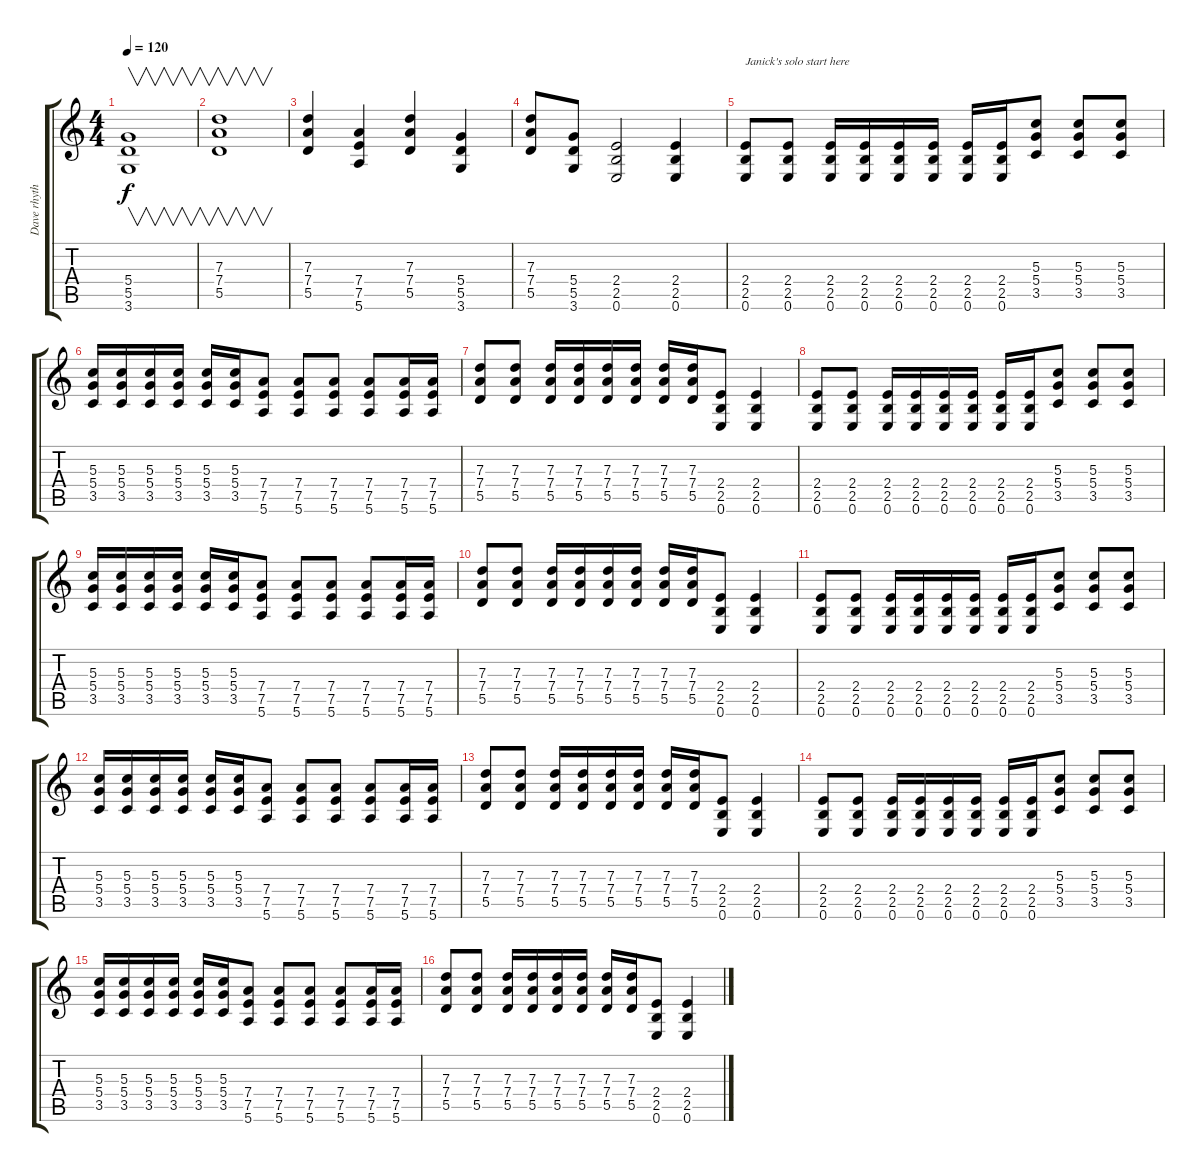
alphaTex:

\track ("Dave rhythm guitar" "Dave rhyth") {instrument distortionguitar}
\staff {score tabs}
\tuning (E4 B3 G3 D3 A2 E2) {hide}
\ts (4 4)
\tempo 120
\clef g2
\ks c
(5.4 5.5 3.6).1{v dy f instrument distortionguitar} |
(7.3 7.4 5.5).1{v} |
(7.3 7.4 5.5).4 (7.4 7.5 5.6).4 (7.3 7.4 5.5).4 (5.4 5.5 3.6).4 |
(7.3 7.4 5.5).8 (5.4 5.5 3.6).8 (2.4 2.5 0.6).2 (2.4 2.5 0.6).4 |
(2.4 2.5 0.6).8{txt "Janick's solo start here"} (2.4 2.5 0.6).8 (2.4 2.5 0.6).16 (2.4 2.5 0.6).16 (2.4 2.5 0.6).16 (2.4 2.5 0.6).16 (2.4 2.5 0.6).16 (2.4 2.5 0.6).16 (5.3 5.4 3.5).8 (5.3 5.4 3.5).8 (5.3 5.4 3.5).8 |
(5.3 5.4 3.5).16 (5.3 5.4 3.5).16 (5.3 5.4 3.5).16 (5.3 5.4 3.5).16 (5.3 5.4 3.5).16 (5.3 5.4 3.5).16 (7.4 7.5 5.6).8 (7.4 7.5 5.6).8 (7.4 7.5 5.6).8 (7.4 7.5 5.6).8 (7.4 7.5 5.6).16 (7.4 7.5 5.6).16 |
(7.3 7.4 5.5).8 (7.3 7.4 5.5).8 (7.3 7.4 5.5).16 (7.3 7.4 5.5).16 (7.3 7.4 5.5).16 (7.3 7.4 5.5).16 (7.3 7.4 5.5).16 (7.3 7.4 5.5).16 (2.4 2.5 0.6).8 (2.4 2.5 0.6).4 |
(2.4 2.5 0.6).8 (2.4 2.5 0.6).8 (2.4 2.5 0.6).16 (2.4 2.5 0.6).16 (2.4 2.5 0.6).16 (2.4 2.5 0.6).16 (2.4 2.5 0.6).16 (2.4 2.5 0.6).16 (5.3 5.4 3.5).8 (5.3 5.4 3.5).8 (5.3 5.4 3.5).8 |
(5.3 5.4 3.5).16 (5.3 5.4 3.5).16 (5.3 5.4 3.5).16 (5.3 5.4 3.5).16 (5.3 5.4 3.5).16 (5.3 5.4 3.5).16 (7.4 7.5 5.6).8 (7.4 7.5 5.6).8 (7.4 7.5 5.6).8 (7.4 7.5 5.6).8 (7.4 7.5 5.6).16 (7.4 7.5 5.6).16 |
(7.3 7.4 5.5).8 (7.3 7.4 5.5).8 (7.3 7.4 5.5).16 (7.3 7.4 5.5).16 (7.3 7.4 5.5).16 (7.3 7.4 5.5).16 (7.3 7.4 5.5).16 (7.3 7.4 5.5).16 (2.4 2.5 0.6).8 (2.4 2.5 0.6).4 |
(2.4 2.5 0.6).8 (2.4 2.5 0.6).8 (2.4 2.5 0.6).16 (2.4 2.5 0.6).16 (2.4 2.5 0.6).16 (2.4 2.5 0.6).16 (2.4 2.5 0.6).16 (2.4 2.5 0.6).16 (5.3 5.4 3.5).8 (5.3 5.4 3.5).8 (5.3 5.4 3.5).8 |
(5.3 5.4 3.5).16 (5.3 5.4 3.5).16 (5.3 5.4 3.5).16 (5.3 5.4 3.5).16 (5.3 5.4 3.5).16 (5.3 5.4 3.5).16 (7.4 7.5 5.6).8 (7.4 7.5 5.6).8 (7.4 7.5 5.6).8 (7.4 7.5 5.6).8 (7.4 7.5 5.6).16 (7.4 7.5 5.6).16 |
(7.3 7.4 5.5).8 (7.3 7.4 5.5).8 (7.3 7.4 5.5).16 (7.3 7.4 5.5).16 (7.3 7.4 5.5).16 (7.3 7.4 5.5).16 (7.3 7.4 5.5).16 (7.3 7.4 5.5).16 (2.4 2.5 0.6).8 (2.4 2.5 0.6).4 |
(2.4 2.5 0.6).8 (2.4 2.5 0.6).8 (2.4 2.5 0.6).16 (2.4 2.5 0.6).16 (2.4 2.5 0.6).16 (2.4 2.5 0.6).16 (2.4 2.5 0.6).16 (2.4 2.5 0.6).16 (5.3 5.4 3.5).8 (5.3 5.4 3.5).8 (5.3 5.4 3.5).8 |
(5.3 5.4 3.5).16 (5.3 5.4 3.5).16 (5.3 5.4 3.5).16 (5.3 5.4 3.5).16 (5.3 5.4 3.5).16 (5.3 5.4 3.5).16 (7.4 7.5 5.6).8 (7.4 7.5 5.6).8 (7.4 7.5 5.6).8 (7.4 7.5 5.6).8 (7.4 7.5 5.6).16 (7.4 7.5 5.6).16 |
(7.3 7.4 5.5).8 (7.3 7.4 5.5).8 (7.3 7.4 5.5).16 (7.3 7.4 5.5).16 (7.3 7.4 5.5).16 (7.3 7.4 5.5).16 (7.3 7.4 5.5).16 (7.3 7.4 5.5).16 (2.4 2.5 0.6).8 (2.4 2.5 0.6).4
